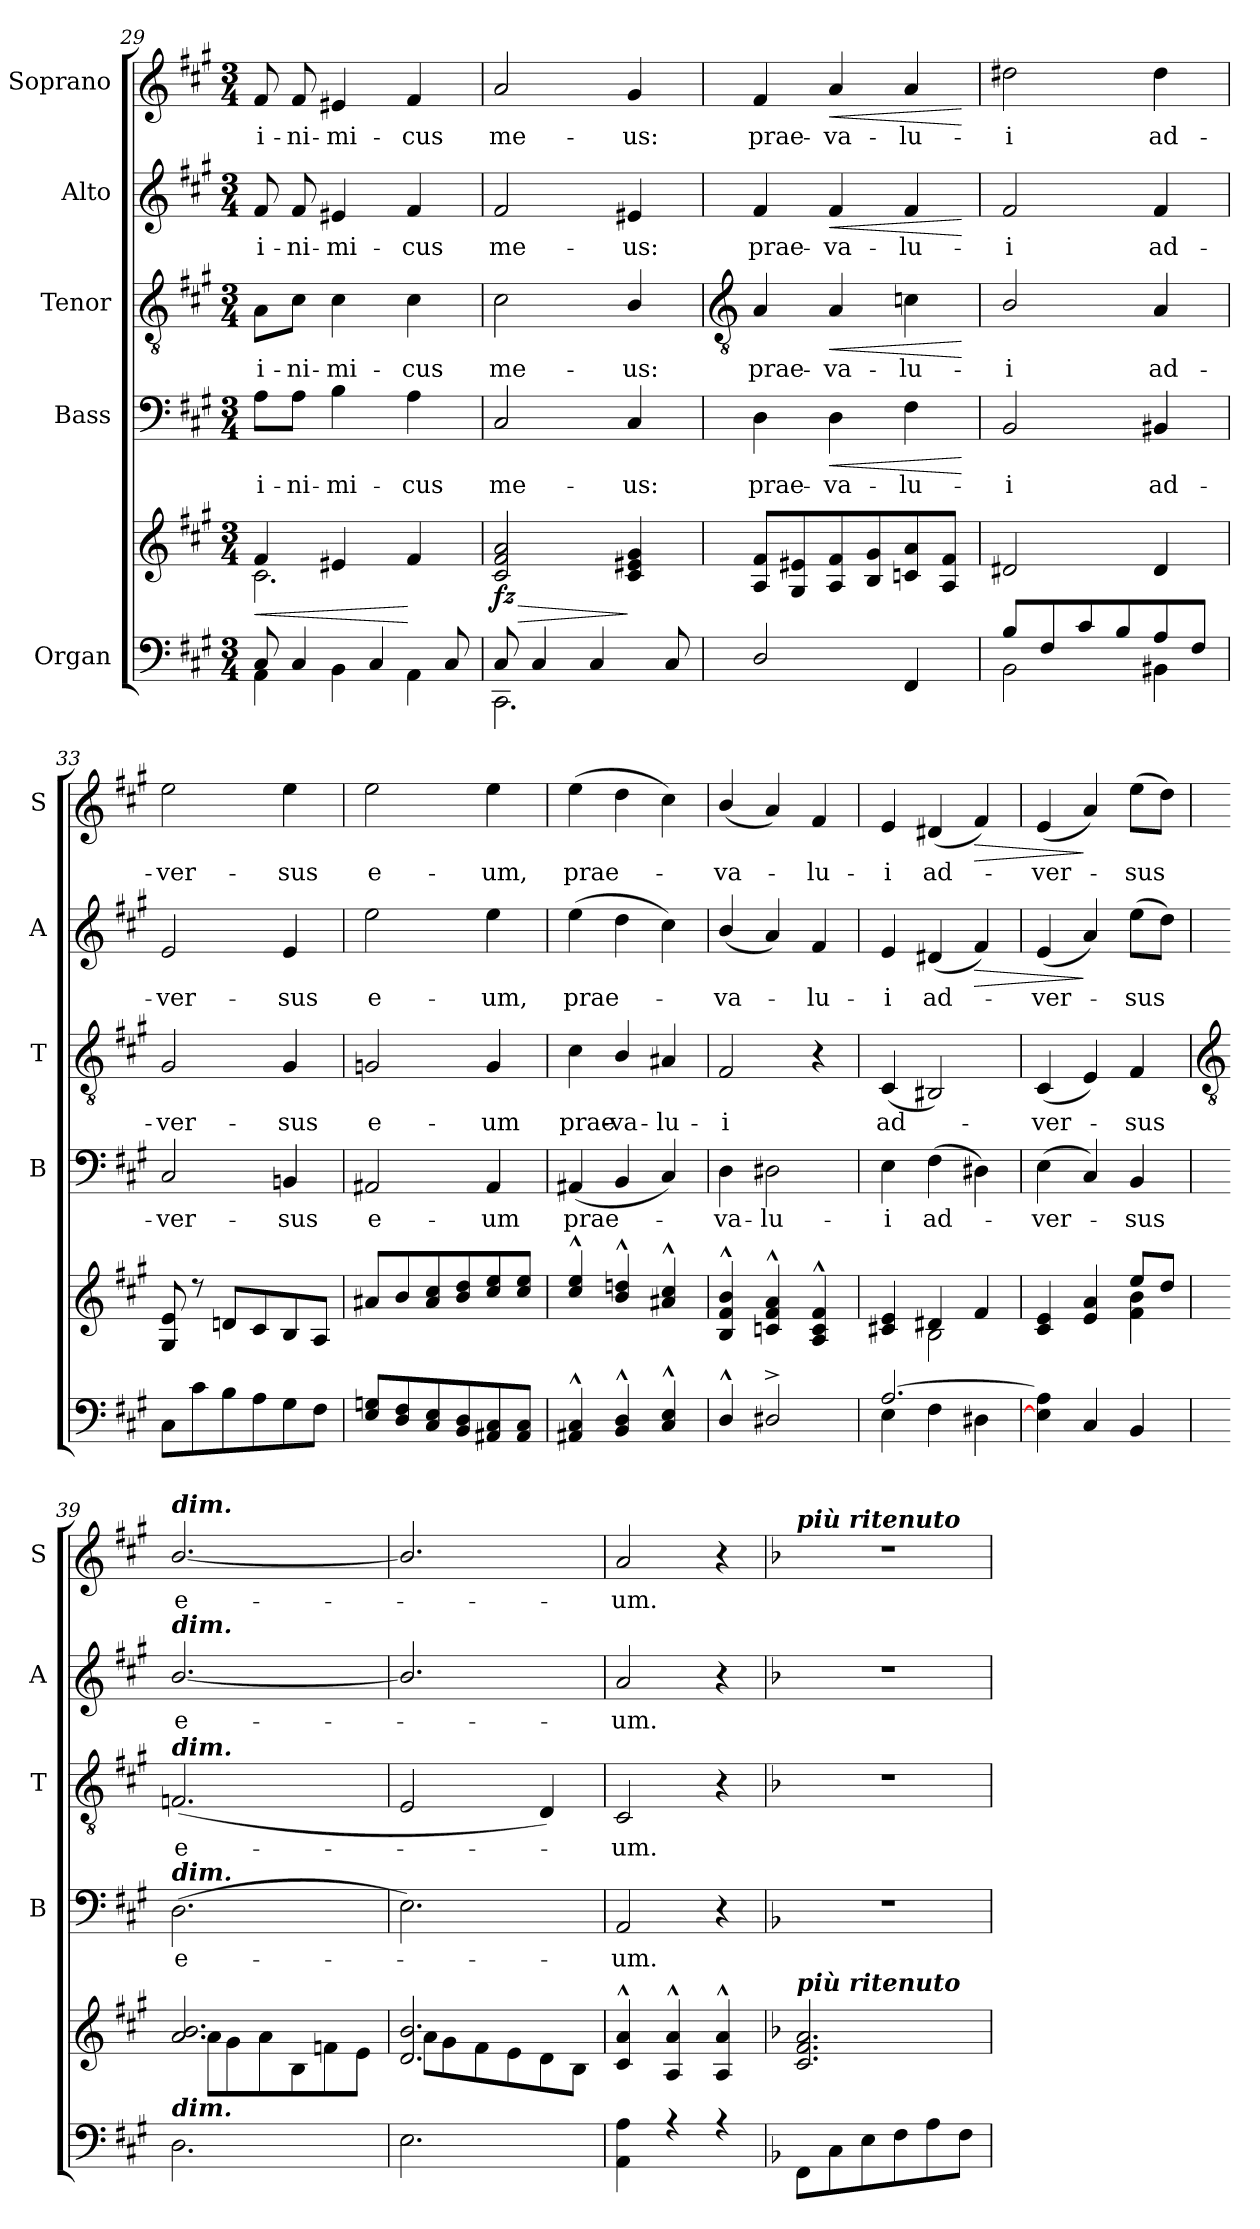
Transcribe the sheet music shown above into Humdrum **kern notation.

**kern	**kern	**dynam	**kern	**text	**dynam	**kern	**text	**dynam	**kern	**text	**dynam	**kern	**text	**dynam
*part5	*part5	*part5	*part4	*part4	*part4	*part3	*part3	*part3	*part2	*part2	*part2	*part1	*part1	*part1
*staff6	*staff5	*staff5/6	*staff4	*staff4	*staff4	*staff3	*staff3	*staff3	*staff2	*staff2	*staff2	*staff1	*staff1	*staff1
*I"Organ	*	*	*I"Bass	*	*	*I"Tenor	*	*	*I"Alto	*	*	*I"Soprano	*	*
*	*	*	*I'B	*	*	*I'T	*	*	*I'A	*	*	*I'S	*	*
*clefF4	*clefG2	*	*clefF4	*	*	*clefGv2	*	*	*clefG2	*	*	*clefG2	*	*
*k[f#c#g#]	*k[f#c#g#]	*	*k[f#c#g#]	*	*	*k[f#c#g#]	*	*	*k[f#c#g#]	*	*	*k[f#c#g#]	*	*
*A:	*A:	*	*A:	*	*	*A:	*	*	*A:	*	*	*A:	*	*
*M3/4	*M3/4	*	*M3/4	*	*	*M3/4	*	*	*M3/4	*	*	*M3/4	*	*
=29	=29	=29	=29	=29	=29	=29	=29	=29	=29	=29	=29	=29	=29	=29
*^	*	*	*	*	*	*	*	*	*	*	*	*	*	*
!	!	!	!LO:HP:b	!	!LO:LY:b	!	!	!LO:LY:b	!	!	!LO:LY:b	!	!	!LO:LY:b	!
*	*	*^	*	*	*	*	*	*	*	*	*	*	*	*	*
8C#	4AA\	4f#/	2.c#\	<	8A\L	i-	.	8A\L	i-	.	8f#	i-	.	8f#	i-	.
!	!	!	!	!	!	!LO:LY:b	!	!	!LO:LY:b	!	!	!LO:LY:b	!	!	!LO:LY:b	!
4C#	.	.	.	.	8A\J	-ni-	.	8c#\J	-ni-	.	8f#	-ni-	.	8f#	-ni-	.
!	!	!	!	!	!	!LO:LY:b	!	!	!LO:LY:b	!	!	!LO:LY:b	!	!	!LO:LY:b	!
.	4BB\	4e#X/	.	.	4B	-mi-	.	4c#	-mi-	.	4e#X	-mi-	.	4e#X	-mi-	.
4C#	.	.	.	.	.	.	.	.	.	.	.	.	.	.	.	.
!	!	!	!	!	!	!LO:LY:b	!	!	!LO:LY:b	!	!	!LO:LY:b	!	!	!LO:LY:b	!
.	4AA\	4f#/	.	[	4A	-cus	.	4c#	-cus	.	4f#	-cus	.	4f#	-cus	.
8C#	.	.	.	.	.	.	.	.	.	.	.	.	.	.	.	.
=30	=30	=30	=30	=30	=30	=30	=30	=30	=30	=30	=30	=30	=30	=30	=30	=30
!	!	!	!LO:N:vis=1	!LO:HP:b	!	!LO:LY:b	!	!	!LO:LY:b	!	!	!LO:LY:b	!	!	!LO:LY:b	!
!	!	!	!	!LO:DY:n=1:b	!	!	!	!	!	!	!	!	!	!	!	!
8C#	2.CC#\	2c#/ 2f#/ 2a/	2.ryy	> fz	2C#	me-	.	2c#	me-	.	2f#	me-	.	2a	me-	.
4C#	.	.	.	.	.	.	.	.	.	.	.	.	.	.	.	.
4C#	.	.	.	.	.	.	.	.	.	.	.	.	.	.	.	.
!	!	!	!	!	!	!LO:LY:b	!	!	!LO:LY:b	!	!	!LO:LY:b	!	!	!LO:LY:b	!
.	.	4c#/ 4e#X/ 4g#/	.	]	4C#	-us:	.	4B/	-us:	.	4e#X	-us:	.	4g#	-us:	.
8C#	.	.	.	.	.	.	.	.	.	.	.	.	.	.	.	.
!!LO:LB:g=z
=31	=31	=31	=31	=31	=31	=31	=31	=31	=31	=31	=31	=31	=31	=31	=31	=31
*	*	*	*	*	*	*	*	*clefGv2	*	*	*	*	*	*	*	*
!	!LO:N:vis=1	!	!LO:N:vis=1	!LO:HP:b	!	!LO:LY:b	!	!	!LO:LY:b	!	!	!LO:LY:b	!	!	!LO:LY:b	!
2D/	2.ryy	8A 8f#L	2.ryy	<	4D	prae-	.	4A	prae-	.	4f#	prae-	.	4f#	prae-	.
.	.	8G# 8e#X	.	.	.	.	.	.	.	.	.	.	.	.	.	.
!	!	!	!	!	!	!LO:LY:b	!LO:HP:b	!	!LO:LY:b	!LO:HP:b	!	!LO:LY:b	!LO:HP:b	!	!LO:LY:b	!LO:HP:b
.	.	8A 8f#	.	.	4D	-va-	<	4A	-va-	<	4f#	-va-	<	4a	-va-	<
.	.	8B 8g#	.	.	.	.	.	.	.	.	.	.	.	.	.	.
!	!	!	!	!	!	!LO:LY:b	!	!	!LO:LY:b	!	!	!LO:LY:b	!	!	!LO:LY:b	!
4FF#/	.	8cn 8a	.	.	4F#	-lu-	.	4cn	-lu-	.	4f#	-lu-	.	4a	-lu-	.
.	.	8A 8f#J	.	[	.	.	.	.	.	.	.	.	.	.	.	.
*v	*v	*	*	*	*	*	*	*	*	*	*	*	*	*	*	*
*	*v	*v	*	*	*	*	*	*	*	*	*	*	*	*	*
.	.	.	.	.	[	.	.	[	.	.	[	.	.	[
=32	=32	=32	=32	=32	=32	=32	=32	=32	=32	=32	=32	=32	=32	=32
*^	*^	*	*	*	*	*	*	*	*	*	*	*	*	*
!	!	!	!LO:N:vis=1	!	!	!LO:LY:b	!	!	!LO:LY:b	!	!	!LO:LY:b	!	!	!LO:LY:b	!
8B/L	2BB\	2d#X	2.ryy	.	2BB	-i	.	2B/	-i	.	2f#	-i	.	2dd#X	-i	.
8F#/	.	.	.	.	.	.	.	.	.	.	.	.	.	.	.	.
8c#/	.	.	.	.	.	.	.	.	.	.	.	.	.	.	.	.
8B/	.	.	.	.	.	.	.	.	.	.	.	.	.	.	.	.
!	!	!	!	!	!	!LO:LY:b	!	!	!LO:LY:b	!	!	!LO:LY:b	!	!	!LO:LY:b	!
8A/	4BB#X\	4d#	.	.	4BB#X	ad-	.	4A	ad-	.	4f#	ad-	.	4dd#	ad-	.
8F#/J	.	.	.	.	.	.	.	.	.	.	.	.	.	.	.	.
=33	=33	=33	=33	=33	=33	=33	=33	=33	=33	=33	=33	=33	=33	=33	=33	=33
!	!LO:N:vis=1	!	!LO:N:vis=1	!	!	!LO:LY:b	!	!	!LO:LY:b	!	!	!LO:LY:b	!	!	!LO:LY:b	!
8C#\L	2.ryy	8G# 8e	2.ryy	.	2C#	-ver-	.	2G#	-ver-	.	2e	-ver-	.	2ee	-ver-	.
8c#\	.	8r	.	.	.	.	.	.	.	.	.	.	.	.	.	.
8B\	.	8dnL	.	.	.	.	.	.	.	.	.	.	.	.	.	.
8A\	.	8c#	.	.	.	.	.	.	.	.	.	.	.	.	.	.
!	!	!	!	!	!	!LO:LY:b	!	!	!LO:LY:b	!	!	!LO:LY:b	!	!	!LO:LY:b	!
8G#\	.	8B	.	.	4BBn	-sus	.	4G#	-sus	.	4e	-sus	.	4ee	-sus	.
8F#\J	.	8AJ	.	.	.	.	.	.	.	.	.	.	.	.	.	.
=34	=34	=34	=34	=34	=34	=34	=34	=34	=34	=34	=34	=34	=34	=34	=34	=34
!	!LO:N:vis=1	!	!LO:N:vis=1	!	!	!LO:LY:b	!	!	!LO:LY:b	!	!	!LO:LY:b	!	!	!LO:LY:b	!
8E/ 8Gn/L	2.ryy	8a#XL	2.ryy	.	2AA#X	e-	.	2Gn	e-	.	2ee	e-	.	2ee	e-	.
8D/ 8F#/	.	8b	.	.	.	.	.	.	.	.	.	.	.	.	.	.
8C#/ 8E/	.	8a# 8cc#	.	.	.	.	.	.	.	.	.	.	.	.	.	.
8BB/ 8D/	.	8b 8dd	.	.	.	.	.	.	.	.	.	.	.	.	.	.
!	!	!	!	!	!	!LO:LY:b	!	!	!LO:LY:b	!	!	!LO:LY:b	!	!	!LO:LY:b	!
8AA#X/ 8C#/	.	8cc# 8ee	.	.	4AA#	-um	.	4G	-um	.	4ee	-um,	.	4ee	-um,	.
8AA#/ 8C#/J	.	8cc# 8eeJ	.	.	.	.	.	.	.	.	.	.	.	.	.	.
=35	=35	=35	=35	=35	=35	=35	=35	=35	=35	=35	=35	=35	=35	=35	=35	=35
!	!LO:N:vis=1	!	!LO:N:vis=1	!	!	!LO:LY:b	!	!	!LO:LY:b	!	!	!LO:LY:b	!	!	!LO:LY:b	!
4AA#X/^^ 4C#/^^	2.ryy	4cc#^^ 4ee^^	2.ryy	.	(<4AA#X	prae-	.	4c#	prae-	.	(>4ee	prae-	.	(>4ee	prae-	.
!	!	!	!	!	!	!	!	!	!LO:LY:b	!	!	!	!	!	!	!
4BB/^^ 4D/^^	.	4b^^ 4ddn^^	.	.	4BB	.	.	4B/	-va-	.	4dd	.	.	4dd	.	.
!	!	!	!	!	!	!	!	!	!LO:LY:b	!	!	!	!	!	!	!
4C#/^^ 4E/^^	.	4a#X^^ 4cc#^^	.	.	4C#)	.	.	4A#X	-lu-	.	4cc#)	.	.	4cc#)	.	.
=36	=36	=36	=36	=36	=36	=36	=36	=36	=36	=36	=36	=36	=36	=36	=36	=36
!	!LO:N:vis=1	!	!LO:N:vis=1	!	!	!LO:LY:b	!	!	!LO:LY:b	!	!	!LO:LY:b	!	!	!LO:LY:b	!
4D^^/	2.ryy	4B^^ 4f#^^ 4b^^	2.ryy	.	4D	va-	.	2F#	-i	.	(<4b/	va-	.	(<4b/	va-	.
!	!	!	!	!	!	!LO:LY:b	!	!	!	!	!	!	!	!	!	!
2D#X^/	.	4cn^^ 4f#^^ 4a^^	.	.	2D#X	-lu-	.	.	.	.	4a)	.	.	4a)	.	.
!	!	!	!	!	!	!	!	!	!	!	!	!LO:LY:b	!	!	!LO:LY:b	!
.	.	4A^^ 4c^^ 4f#^^	.	.	.	.	.	4r	.	.	4f#	lu-	.	4f#	lu-	.
=37	=37	=37	=37	=37	=37	=37	=37	=37	=37	=37	=37	=37	=37	=37	=37	=37
!	!	!	!	!	!	!LO:LY:b	!	!	!LO:LY:b	!	!	!LO:LY:b	!	!	!LO:LY:b	!
[2.A/	4E\	4c#X 4e	4ryy	.	4E	-i	.	(<4C#	ad-	.	4e	-i	.	4e	-i	.
!	!	!	!	!	!	!LO:LY:b	!	!	!	!	!	!LO:LY:b	!	!	!LO:LY:b	!
.	4F#\	4d#X	2B\	.	(>4F#	ad-	.	2BB#X)	.	.	(<4d#X	ad-	.	(<4d#X	ad-	.
!	!	!	!	!	!	!	!	!	!	!	!	!	!LO:HP:b	!	!	!LO:HP:b
.	4D#X\	4f#	.	.	4D#X)	.	.	.	.	.	4f#)	.	>	4f#)	.	>
=38	=38	=38	=38	=38	=38	=38	=38	=38	=38	=38	=38	=38	=38	=38	=38	=38
!	!	!	!	!	!	!LO:LY:b	!	!	!LO:LY:b	!	!	!LO:LY:b	!	!	!LO:LY:b	!
*v	*v	*	*	*	*	*	*	*	*	*	*	*	*	*	*	*
4E\] 4A\]	4c# 4e	4ryy	.	(<4E	ver-	.	(<4C#	ver-	.	(<4e	ver-	.	(<4e	ver-	.
4C#/	4e 4a	4ryy	.	4C#)	.	.	4E)	.	.	4a)	.	]	4a)	.	]
!	!	!	!	!	!LO:LY:b	!	!	!LO:LY:b	!	!	!LO:LY:b	!	!	!LO:LY:b	!
4BB/	8ee/L	4f#\ 4b\	.	4BB	sus	.	4F#	sus	.	(>8eeL	sus	.	(>8eeL	sus	.
.	8dd/J	.	.	.	.	.	.	.	.	8ddJ)	.	.	8ddJ)	.	.
!!LO:LB:g=z
=39	=39	=39	=39	=39	=39	=39	=39	=39	=39	=39	=39	=39	=39	=39	=39
*	*	*	*	*	*	*	*clefGv2	*	*	*	*	*	*	*	*
*^	*	*	*	*	*	*	*	*	*	*	*	*	*	*	*
!	!	!	!	!	!	!	!	!	!	!	!	!	!	!LO:TX:a:Bi:t=dim.	!	!
!	!	!	!	!	!	!	!	!	!	!	!LO:TX:a:Bi:t=dim.	!	!	!	!	!
!	!	!	!	!	!	!	!	!LO:TX:a:Bi:t=dim.	!	!	!	!	!	!	!	!
!	!	!	!	!	!LO:TX:a:Bi:t=dim.	!	!	!	!	!	!	!	!	!	!	!
!LO:TX:a:Bi:t=dim.	!	!	!	!	!	!	!	!	!	!	!	!	!	!	!	!
!	!LO:N:vis=1	!	!	!	!	!LO:LY:b	!	!	!LO:LY:b	!	!	!LO:LY:b	!	!	!LO:LY:b	!
2.D\	2.ryy	2.a/ 2.b/	8a\L	.	(>2.D	e-	.	(<2.Fn	e-	.	[2.b/	e-	.	[2.b/	e-	.
.	.	.	8g#\	.	.	.	.	.	.	.	.	.	.	.	.	.
.	.	.	8a\	.	.	.	.	.	.	.	.	.	.	.	.	.
.	.	.	8B\	.	.	.	.	.	.	.	.	.	.	.	.	.
.	.	.	8fn\	.	.	.	.	.	.	.	.	.	.	.	.	.
.	.	.	8e\J	.	.	.	.	.	.	.	.	.	.	.	.	.
=40	=40	=40	=40	=40	=40	=40	=40	=40	=40	=40	=40	=40	=40	=40	=40	=40
!	!LO:N:vis=1	!	!	!	!	!	!	!	!	!	!	!	!	!	!	!
2.E\	2.ryy	2.d/ 2.b/	8a\L	.	2.E)	.	.	2E	.	.	2.b/]	.	.	2.b/]	.	.
.	.	.	8g#\	.	.	.	.	.	.	.	.	.	.	.	.	.
.	.	.	8f#\	.	.	.	.	.	.	.	.	.	.	.	.	.
.	.	.	8e\	.	.	.	.	.	.	.	.	.	.	.	.	.
.	.	.	8d\	.	.	.	.	4D)	.	.	.	.	.	.	.	.
.	.	.	8B\J	.	.	.	.	.	.	.	.	.	.	.	.	.
=41	=41	=41	=41	=41	=41	=41	=41	=41	=41	=41	=41	=41	=41	=41	=41	=41
!	!LO:N:vis=1	!	!LO:N:vis=1	!	!	!LO:LY:b	!	!	!LO:LY:b	!	!	!LO:LY:b	!	!	!LO:LY:b	!
4AA\ 4A\	2.ryy	4c#/^^ 4a/^^	2.ryy	.	2AA	um.	.	2C#	um.	.	2a	um.	.	2a	um.	.
4r	.	4A/^^ 4a/^^	.	.	.	.	.	.	.	.	.	.	.	.	.	.
4r	.	4A/^^ 4a/^^	.	.	4r	.	.	4r	.	.	4r	.	.	4r	.	.
=42	=42	=42	=42	=42	=42	=42	=42	=42	=42	=42	=42	=42	=42	=42	=42	=42
*k[b-]	*	*k[b-]	*	*	*k[b-]	*	*	*k[b-]	*	*	*k[b-]	*	*	*k[b-]	*	*
*F:	*	*F:	*	*	*F:	*	*	*F:	*	*	*F:	*	*	*F:	*	*
!	!	!	!	!	!	!	!	!	!	!	!	!	!	!LO:TX:a:Bi:t=più ritenuto	!	!
!	!	!LO:TX:a:Bi:t=più ritenuto	!	!	!	!	!	!	!	!	!	!	!	!	!	!
!LO:N:vis=1	!	!	!LO:N:vis=1	!	!LO:N:vis=1	!	!	!LO:N:vis=1	!	!	!LO:N:vis=1	!	!	!LO:N:vis=1	!	!
2.ryy	8FF\L	2.c/ 2.f/ 2.a/	2.ryy	.	2.r	.	.	2.r	.	.	2.r	.	.	2.r	.	.
.	8C\	.	.	.	.	.	.	.	.	.	.	.	.	.	.	.
.	8E\	.	.	.	.	.	.	.	.	.	.	.	.	.	.	.
.	8F\	.	.	.	.	.	.	.	.	.	.	.	.	.	.	.
.	8A\	.	.	.	.	.	.	.	.	.	.	.	.	.	.	.
.	8F\J	.	.	.	.	.	.	.	.	.	.	.	.	.	.	.
*v	*v	*	*	*	*	*	*	*	*	*	*	*	*	*	*	*
*	*v	*v	*	*	*	*	*	*	*	*	*	*	*	*	*
=	=	=	=	=	=	=	=	=	=	=	=	=	=	=
*-	*-	*-	*-	*-	*-	*-	*-	*-	*-	*-	*-	*-	*-	*-
